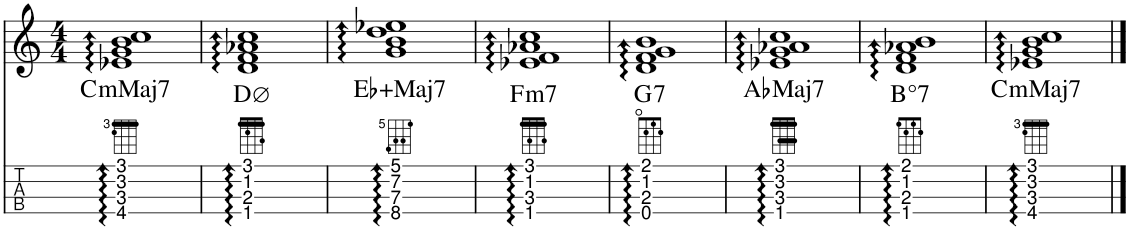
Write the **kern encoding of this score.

**kern	**kern	**harte
*part1	*part1	*part1
*staff2	*staff1	*
*I"Ukulélé	*	*
*I'Uk.	*	*
*stria4	*	*
*	*clefG2	*
*k[]	*k[]	*
*M4/4	*M4/4	*
=1	=1	=1
!	!	!LO:H:kt=mMaj7
1b:: 1e-:: 1g:: 1cc::	1e-X:: 1g:: 1b:: 1cc::	C:minmaj7
=2	=2	=2
!	!	!LO:H:kt=∅
1a-:: 1d:: 1f:: 1cc::	1d:: 1f:: 1a-X:: 1cc::	.
=3	=3	=3
1ee-:: 1g:: 1b:: 1dd::	1g:: 1b:: 1dd:: 1ee-X::	Eb:aug
=4	=4	=4
!	!	!LO:H:kt=m7
1a-:: 1e-:: 1f:: 1cc::	1e-X:: 1f:: 1a-X:: 1cc::	F:min7
=5	=5	=5
!	!	!LO:H:kt=7
1g:: 1d:: 1f:: 1b::	1d:: 1f:: 1g:: 1b::	G:7
=6	=6	=6
!	!	!LO:H:kt=Maj7
1a-:: 1e-:: 1g:: 1cc::	1e-X:: 1g:: 1a-X:: 1cc::	Ab:maj7
=7	=7	=7
!	!	!LO:H:kt=°
1a-:: 1d:: 1f:: 1b::	1d:: 1f:: 1a-X:: 1b::	.
=8	=8	=8
!	!	!LO:H:kt=mMaj7
1b:: 1e-:: 1g:: 1cc::	1e-X:: 1g:: 1b:: 1cc::	C:minmaj7
==	==	==
*-	*-	*-
